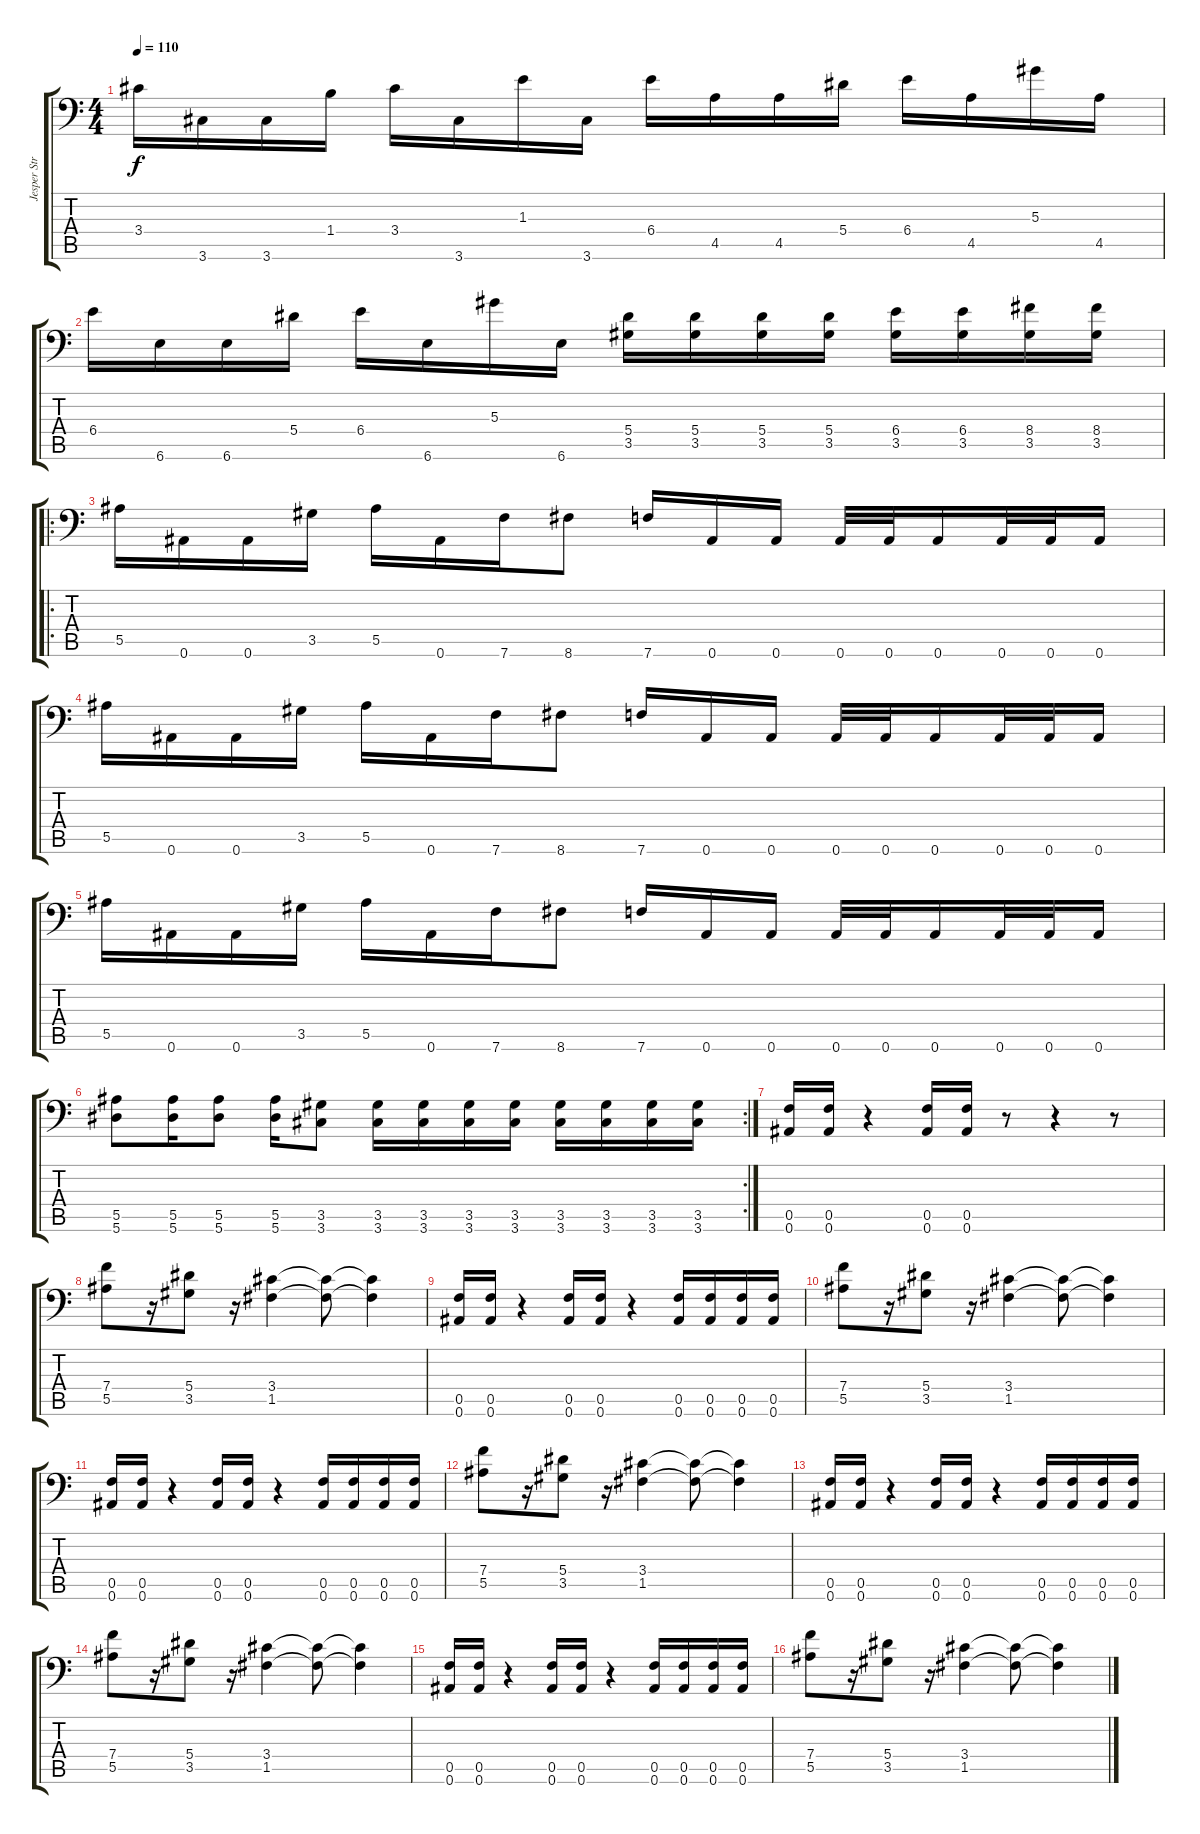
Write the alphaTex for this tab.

\track ("Jesper Strömblad" "Jesper Str") {instrument distortionguitar}
\staff {score tabs}
\tuning (C4 G3 Eb3 Bb2 F2 Bb1) {hide}
\ts (4 4)
\tempo 110
\clef f4
\ks c
3.4.16{dy f} 3.6.16 3.6.16 1.4.16 3.4.16 3.6.16 1.3.16 3.6.16 6.4.16 4.5.16 4.5.16 5.4.16 6.4.16 4.5.16 5.3.16 4.5.16 |
6.4.16 6.6.16 6.6.16 5.4.16 6.4.16 6.6.16 5.3.16 6.6.16 (5.4 3.5).16 (5.4 3.5).16 (5.4 3.5).16 (5.4 3.5).16 (6.4 3.5).16 (6.4 3.5).16 (8.4 3.5).16 (8.4 3.5).16 |
\ro
5.5.16 0.6.16 0.6.16 3.5.16 5.5.16 0.6.16 7.6.16 8.6.8 7.6.16 0.6.16 0.6.16 0.6.32 0.6.32 0.6.16 0.6.32 0.6.32 0.6.16 |
5.5.16 0.6.16 0.6.16 3.5.16 5.5.16 0.6.16 7.6.16 8.6.8 7.6.16 0.6.16 0.6.16 0.6.32 0.6.32 0.6.16 0.6.32 0.6.32 0.6.16 |
5.5.16 0.6.16 0.6.16 3.5.16 5.5.16 0.6.16 7.6.16 8.6.8 7.6.16 0.6.16 0.6.16 0.6.32 0.6.32 0.6.16 0.6.32 0.6.32 0.6.16 |
\rc 2
(5.5 5.6).8 (5.5 5.6).16 (5.5 5.6).8 (5.5 5.6).16 (3.5 3.6).8 (3.5 3.6).16 (3.5 3.6).16 (3.5 3.6).16 (3.5 3.6).16 (3.5 3.6).16 (3.5 3.6).16 (3.5 3.6).16 (3.5 3.6).16 |
(0.5 0.6).16 (0.5 0.6).16 r.4 (0.5 0.6).16 (0.5 0.6).16 r.8 r.4 r.8 |
(7.4 5.5).8 r.16 (5.4 3.5).8 r.16 (3.4 1.5).4 (3.4{t} 1.5{t}).8 (3.4{t} 1.5{t}).4 |
(0.5 0.6).16 (0.5 0.6).16 r.4 (0.5 0.6).16 (0.5 0.6).16 r.4 (0.5 0.6).16 (0.5 0.6).16 (0.5 0.6).16 (0.5 0.6).16 |
(7.4 5.5).8 r.16 (5.4 3.5).8 r.16 (3.4 1.5).4 (3.4{t} 1.5{t}).8 (3.4{t} 1.5{t}).4 |
(0.5 0.6).16 (0.5 0.6).16 r.4 (0.5 0.6).16 (0.5 0.6).16 r.4 (0.5 0.6).16 (0.5 0.6).16 (0.5 0.6).16 (0.5 0.6).16 |
(7.4 5.5).8 r.16 (5.4 3.5).8 r.16 (3.4 1.5).4 (3.4{t} 1.5{t}).8 (3.4{t} 1.5{t}).4 |
(0.5 0.6).16 (0.5 0.6).16 r.4 (0.5 0.6).16 (0.5 0.6).16 r.4 (0.5 0.6).16 (0.5 0.6).16 (0.5 0.6).16 (0.5 0.6).16 |
(7.4 5.5).8 r.16 (5.4 3.5).8 r.16 (3.4 1.5).4 (3.4{t} 1.5{t}).8 (3.4{t} 1.5{t}).4 |
(0.5 0.6).16 (0.5 0.6).16 r.4 (0.5 0.6).16 (0.5 0.6).16 r.4 (0.5 0.6).16 (0.5 0.6).16 (0.5 0.6).16 (0.5 0.6).16 |
(7.4 5.5).8 r.16 (5.4 3.5).8 r.16 (3.4 1.5).4 (3.4{t} 1.5{t}).8 (3.4{t} 1.5{t}).4
